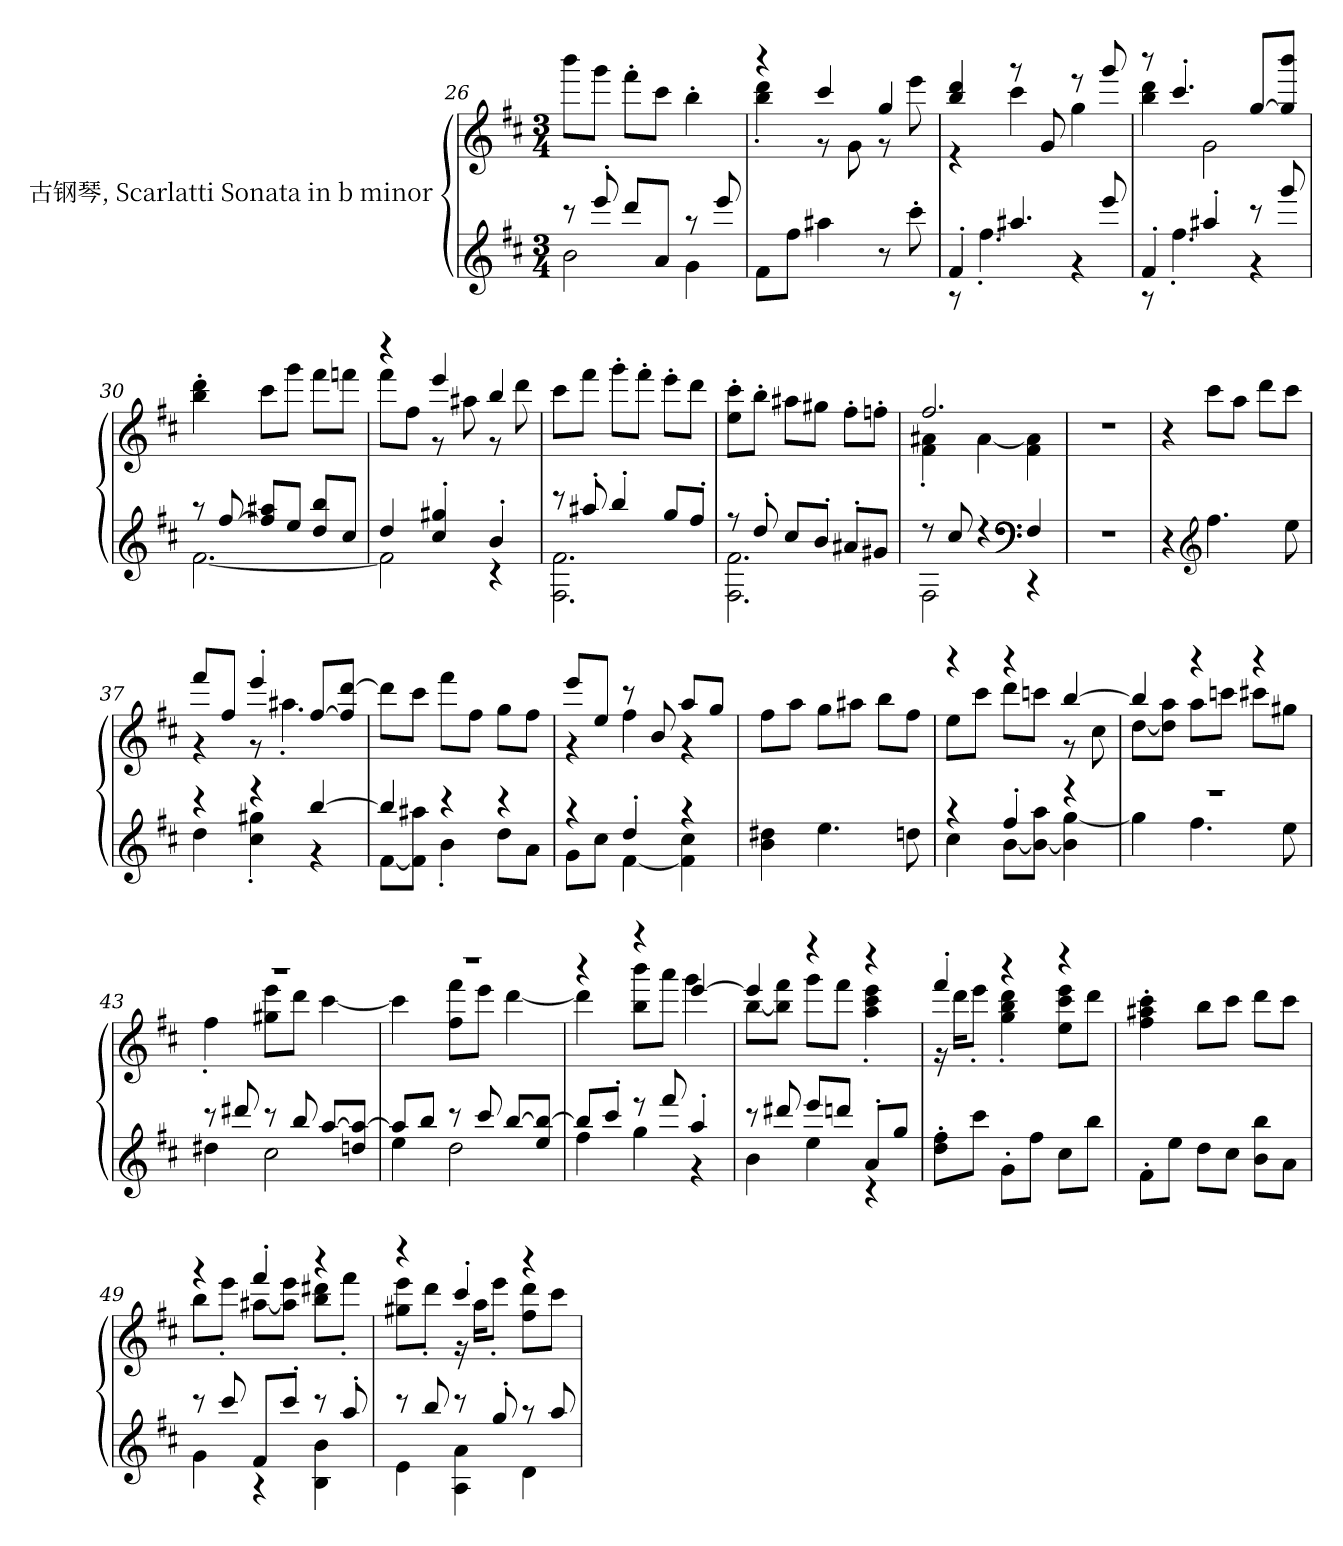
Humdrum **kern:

**kern	**kern
*part1	*part1
*staff2	*staff1
*I"古钢琴, Scarlatti Sonata in b minor	*
*clefG2	*clefG2
*k[f#c#]	*k[f#c#]
*M3/4	*M3/4
=26	=26
*^	*
8r	2b\	8bbb\L
8eee'/	.	8ggg\J
8ddd/L	.	8fff#'\L
8a/J	.	8ccc#\J
8r	4g\	4bb'\
8eee/	.	.
*v	*v	*
=27	=27
*	*^
8f#\L	4r	4bb\' 4ddd\'
8ff#\J	.	.
4aa#X\	4ccc#/	8r
.	.	8g\
8r	4gg/	8r
8ccc#'\	.	8eee\
!!LO:PB:g=z	!!
=28	=28	=28
*^	*	*
4f#'/	8r	4bb/ 4ddd/	4r
.	4.ff#'\	.	.
4.aa#X/	.	8r	4ccc#\
.	.	8g/	.
.	4r	8r	4gg\
8eee/	.	8ggg/	.
=29	=29	=29	=29
4f#'/	8r	8r	4bb\ 4ddd\
.	4.ff#'\	4.ccc#'/	.
4aa#X'/	.	.	2g\
8r	4r	[8gg/L	.
8ggg/	.	8gg/] 8bbb/J	.
*	*	*v	*v
=30	=30	=30
8r	[2.f#\	4bb\' 4ddd\'
[8ff#/	.	.
8ff#/] 8aa#X/L	.	8ccc#\L
8ee/J	.	8ggg\J
8dd/ 8bb/L	.	8fff#\L
8cc#/J	.	8fffn\J
=31	=31	=31
*	*	*^
4dd/	2f#\]	4r	8fff#\L
.	.	.	8ff#\J
4cc#/' 4gg#X/'	.	4eee/	8r
.	.	.	8aa#X\
4b'/	4r	4bb/	8r
.	.	.	8ddd\
*	*	*v	*v
!!LO:LB:g=z
=32	=32	=32
8r	2.F#\ 2.f#\	8ccc#\L
8aa#X'/	.	8fff#\J
4bb'/	.	8ggg'\L
.	.	8fff#'\J
8gg/L	.	8eee'\L
8ff#'/J	.	8ddd\J
=33	=33	=33
8r	2.F#\ 2.f#\	8ee\' 8ccc#\'L
8dd'/	.	8bb'\J
8cc#/L	.	8aa#X\L
8b'/J	.	8gg#X\J
8a#X'/L	.	8ff#'\L
8g#X/J	.	8ffn'\J
=34	=34	=34
*	*	*^
8r	2F#\	2.ff#/	4f#\' 4a#X\'
8cc#/	.	.	.
4r	.	.	[4a#\
*clefF4	*	*	*
4F#/	4r	.	4f#\ 4a#\]
*v	*v	*	*
*	*v	*v
=35	=35
2.r	2.r
=36	=36
4r	4r
*clefG2	*
4.ff#\	8ccc#\L
.	8aa\J
.	8ddd\L
8ee\	8ccc#\J
!!LO:LB:g=z
=37	=37
*^	*^
4r	4dd\	8fff#/L	4r
.	.	8ff#/J	.
4r	4cc#\' 4gg#X\'	4eee'/	8r
.	.	.	4.aa#X'\
[4bb/	4r	[8ff#/L	.
.	.	8ff#/] [8ddd/J	.
*	*	*v	*v
=38	=38	=38
4bb/]	[8f#\L	8ddd\L]
.	8f#\] 8aa#X\J	8ccc#\J
4r	4b'\	8fff#\L
.	.	8ff#\J
4r	8dd\L	8gg\L
.	8a\J	8ff#\J
=39	=39	=39
*	*	*^
4r	8g\L	8eee/L	4r
.	8cc#\J	8ee/J	.
4dd'/	[4f#\	8r	4ff#\
.	.	8b/	.
4r	4f#\] 4cc#\	8aa/L	4r
.	.	8gg/J	.
*v	*v	*	*
*	*v	*v
=40	=40
4b\ 4dd#X\	8ff#\L
.	8aa\J
4.ee\	8gg\L
.	8aa#X\J
.	8bb\L
8ddn\	8ff#\J
=41	=41
*^	*^
4r	4cc#\	4r	8ee\L
.	.	.	8ccc#\J
4ff#'/	[8b\L	4r	8ddd\L
.	8b\_ 8aa\J	.	8cccn\J
4r	4b\] [4gg\	[4bb/	8r
.	.	.	8cc#\
!!LO:LB:g=z	!!
=42	=42	=42	=42
2.r	4gg\]	4bb/]	[8dd\L
.	.	.	8dd\] 8aa\J
.	4.ff#\	4r	8aa\L
.	.	.	8cccn\J
.	.	4r	8ccc#X\L
.	8ee\	.	8gg#X\J
=43	=43	=43	=43
8r	4dd#X\	2.r	4ff#'\
8ddd#X/	.	.	.
8r	2cc#\	.	8gg#X\ 8eee\L
8bb/	.	.	8ddd\J
[8aa/L	.	.	[4ccc#\
8ddn/ 8aa/_J	.	.	.
=44	=44	=44	=44
8aa/L]	4ee\	2.r	4ccc#\]
8bb/J	.	.	.
8r	2dd\	.	8ff#\ 8fff#\L
8ccc#/	.	.	8eee\J
[8bb/L	.	.	[4ddd\
8ee/ 8bb/_J	.	.	.
=45	=45	=45	=45
8bb/L]	4ff#\	4r	4ddd\]
8ccc#'/J	.	.	.
8r	4gg\	4r	8bb\ 8bbb\L
8fff#/	.	.	8aaa\J
4aa'/	4r	[4eee/	4ggg\
!!LO:LB:g=z	!!
=46	=46	=46	=46
8r	4b\	4eee/]	[8bb\L
8ddd#X/	.	.	8bb\] 8fff#\J
8eee/L	4ee\	4r	8ggg\L
8dddn/J	.	.	8fff#\J
8a'/L	4r	4r	4aa\' 4ccc#\' 4eee\'
8gg/J	.	.	.
*v	*v	*	*
=47	=47	=47
8dd\' 8ff#\'L	4fff#'/	16r
.	.	16ddd\KL
8ccc#\J	.	8eee'\J
8g'\L	4r	4gg\' 4bb\' 4ddd\'
8ff#\J	.	.
8cc#\L	4r	8ee\ 8ccc#\ 8eee\L
8bb\J	.	8ddd\J
*	*v	*v
=48	=48
8f#'\L	4ff#\' 4aa#X\' 4ccc#\'
8ee\J	.
8dd\L	8bb\L
8cc#\J	8ccc#\J
8b\ 8bb\L	8ddd\L
8a\J	8ccc#\J
=49	=49
*^	*^
8r	4g\	4r	8bb\L
8ccc#/	.	.	8eee'\J
8f#/L	4r	4fff#'/	[8aa#X\L
8ccc#'/J	.	.	8aa#\] 8eee\J
8r	4B\ 4b\	4r	8bb\ 8ddd#X\L
8aa'/	.	.	8fff#'\J
!!LO:LB:g=z	!!
=50	=50	=50	=50
8r	4e\	4r	8gg#X\ 8eee\L
8bb/	.	.	8ddd'\J
8r	4A\ 4a\	4ccc#'/	16r
.	.	.	16aa\KL
8gg'/	.	.	8eee'\J
8r	4d\	4r	8ff#\ 8ddd\L
8aa/	.	.	8ccc#\J
*v	*v	*	*
*	*v	*v
=	=
*-	*-
